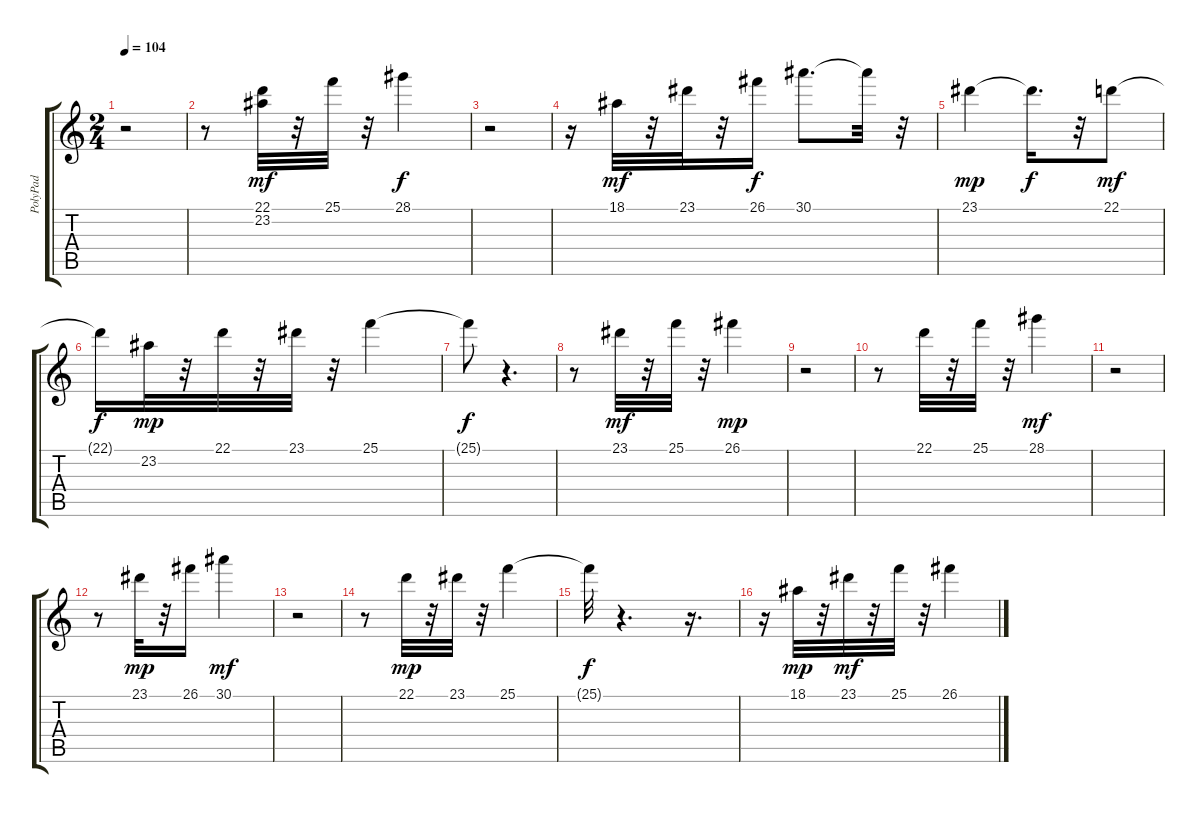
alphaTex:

\track ("PolyPad " "PolyPad ") {instrument pad3polysynth}
\staff {score tabs}
\tuning (E4 B3 G3 D3 A2 E2) {hide}
\ts (2 4)
\tempo 104
\clef g2
\ks c
r.2{dy f} |
r.8 (22.1 23.2).32{dy mf} r.32 25.1.32 r.32 28.1.4{dy f} |
r.2 |
r.16 18.1.32{dy mf} r.32 23.1.32 r.32 26.1.16{dy f} 30.1.8{d} 30.1{t}.32 r.32 |
23.1.4{dy mp} 23.1{t}.16{d dy f} r.32 22.1.8{dy mf} |
22.1{t}.16{dy f} 23.2.32{dy mp} r.32 22.1.32 r.32 23.1.32 r.32 25.1.4 |
25.1{t}.8{dy f} r.4{d} |
r.8 23.1.32{dy mf} r.32 25.1.32 r.32 26.1.4{dy mp} |
r.2 |
r.8 22.1.32 r.32 25.1.32 r.32 28.1.4{dy mf} |
r.2 |
r.8 23.1.32{dy mp} r.32 26.1.16 30.1.4{dy mf} |
r.2 |
r.8 22.1.32{dy mp} r.32 23.1.32 r.32 25.1.4 |
25.1{t}.32{dy f} r.4{d} r.16{d} |
r.16 18.1.32{dy mp} r.32 23.1.32{dy mf} r.32 25.1.32 r.32 26.1.4
